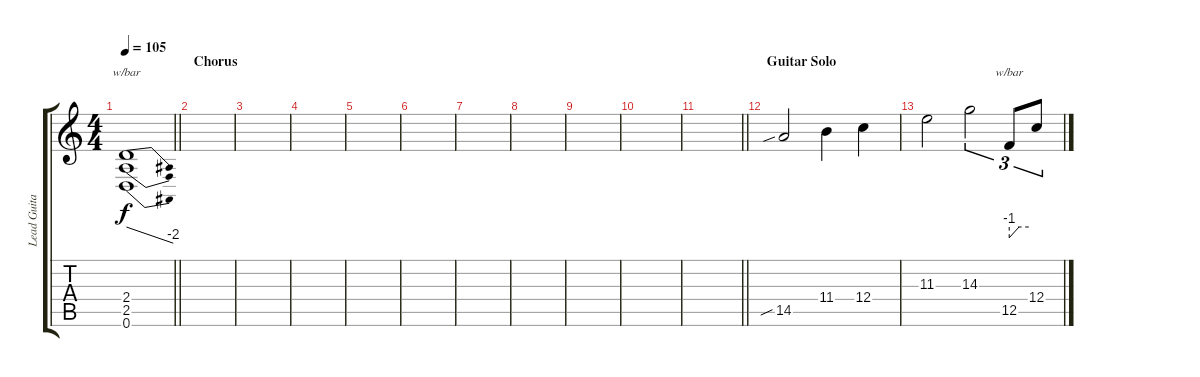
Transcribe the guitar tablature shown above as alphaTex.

\track ("Lead Guitar" "Lead Guita") {instrument distortionguitar}
\staff {score tabs}
\tuning (D4 A3 F3 C3 G2 D2) {hide}
\ts (4 4)
\tempo 105
\clef g2
\barLineRight lightlight
\ks c
(2.4{t} 2.5{t} 0.6{t}).1{tbe (dive default 0 0 60 -8) dy f} |
\section ("" "Chorus")
|
|
|
|
|
|
|
|
|
\barLineRight lightlight
|
\section ("" "Guitar Solo")
14.5{sib}.2 11.4.4 12.4.4 |
11.3.2 14.3.2{tu (3 2)} 12.5.8{tu (3 2) tbe (custom default 0 -4 30 0 60 0)} 12.4.8{tu (3 2)}
